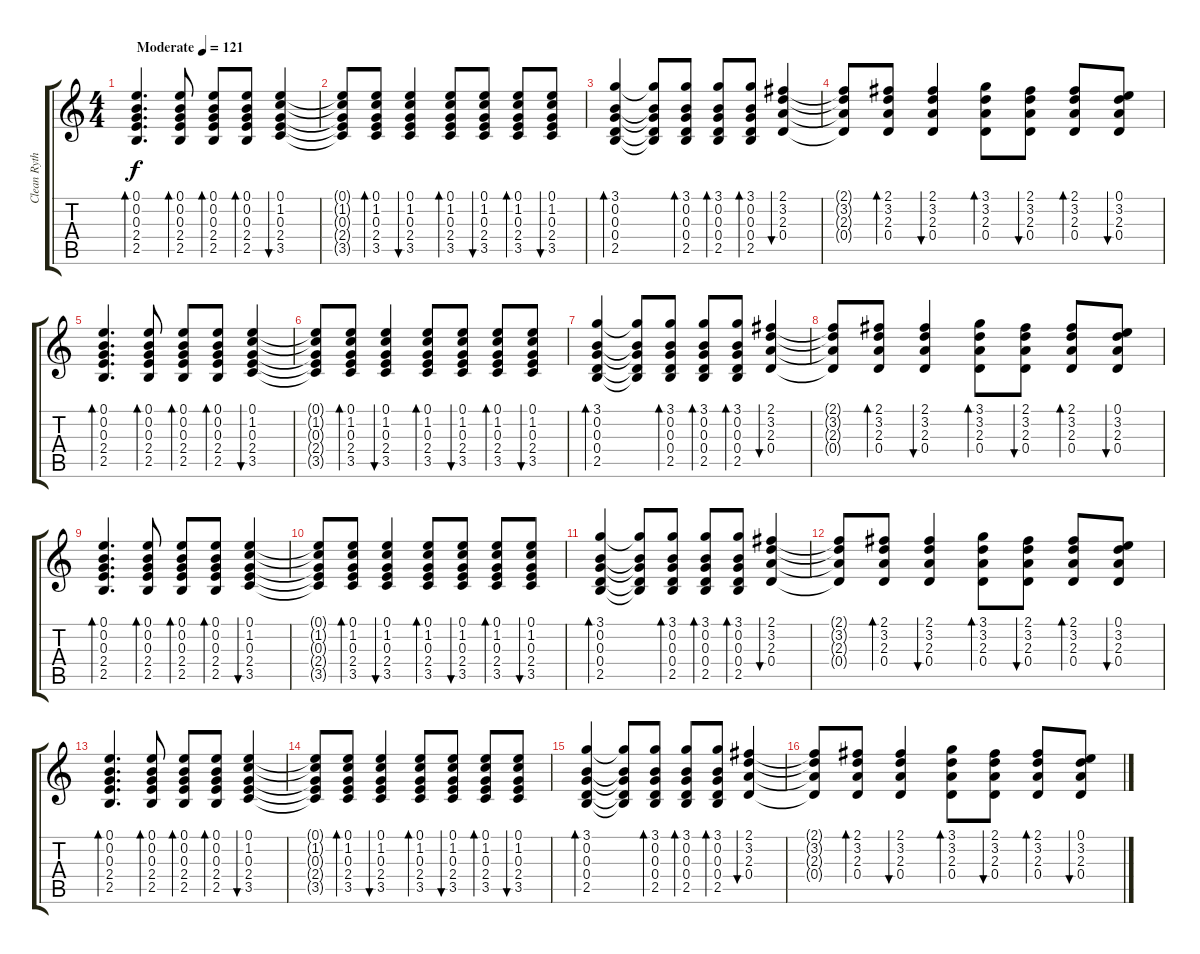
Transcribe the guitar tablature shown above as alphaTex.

\track ("Clean Rythm Guitar" "Clean Ryth") {instrument acousticguitarsteel}
\staff {score tabs}
\tuning (E4 B3 G3 D3 A2 E2) {hide}
\ts (4 4)
\tempo (121 "Moderate")
\clef g2
\ks c
(0.1 0.2 0.3 2.4 2.5).4{d bd 60 dy f instrument acousticguitarsteel} (0.1 0.2 0.3 2.4 2.5).8{bd 60} (0.1 0.2 0.3 2.4 2.5).8{bd 60} (0.1 0.2 0.3 2.4 2.5).8{bd 60} (0.1 1.2 0.3 2.4 3.5).4{bu 60} |
(0.1{t} 1.2{t} 0.3{t} 2.4{t} 3.5{t}).8 (0.1 1.2 0.3 2.4 3.5).8{bd 60} (0.1 1.2 0.3 2.4 3.5).4{bu 60} (0.1 1.2 0.3 2.4 3.5).8{bd 60} (0.1 1.2 0.3 2.4 3.5).8{bu 60} (0.1 1.2 0.3 2.4 3.5).8{bd 60} (0.1 1.2 0.3 2.4 3.5).8{bu 60} |
(3.1 0.2 0.3 0.4 2.5).4{bd 60} (3.1{t} 0.2{t} 0.3{t} 0.4{t} 2.5{t}).8 (3.1 0.2 0.3 0.4 2.5).8{bd 60} (3.1 0.2 0.3 0.4 2.5).8{bd 60} (3.1 0.2 0.3 0.4 2.5).8{bd 60} (2.1 3.2 2.3 0.4).4{bu 60} |
(2.1{t} 3.2{t} 2.3{t} 0.4{t}).8 (2.1 3.2 2.3 0.4).8{bd 60} (2.1 3.2 2.3 0.4).4{bu 60} (3.1 3.2 2.3 0.4).8{bd 60} (2.1 3.2 2.3 0.4).8{bu 60} (2.1 3.2 2.3 0.4).8{bd 60} (0.1 3.2 2.3 0.4).8{bu 60} |
(0.1 0.2 0.3 2.4 2.5).4{d bd 60} (0.1 0.2 0.3 2.4 2.5).8{bd 60} (0.1 0.2 0.3 2.4 2.5).8{bd 60} (0.1 0.2 0.3 2.4 2.5).8{bd 60} (0.1 1.2 0.3 2.4 3.5).4{bu 60} |
(0.1{t} 1.2{t} 0.3{t} 2.4{t} 3.5{t}).8 (0.1 1.2 0.3 2.4 3.5).8{bd 60} (0.1 1.2 0.3 2.4 3.5).4{bu 60} (0.1 1.2 0.3 2.4 3.5).8{bd 60} (0.1 1.2 0.3 2.4 3.5).8{bu 60} (0.1 1.2 0.3 2.4 3.5).8{bd 60} (0.1 1.2 0.3 2.4 3.5).8{bu 60} |
(3.1 0.2 0.3 0.4 2.5).4{bd 60} (3.1{t} 0.2{t} 0.3{t} 0.4{t} 2.5{t}).8 (3.1 0.2 0.3 0.4 2.5).8{bd 60} (3.1 0.2 0.3 0.4 2.5).8{bd 60} (3.1 0.2 0.3 0.4 2.5).8{bd 60} (2.1 3.2 2.3 0.4).4{bu 60} |
(2.1{t} 3.2{t} 2.3{t} 0.4{t}).8 (2.1 3.2 2.3 0.4).8{bd 60} (2.1 3.2 2.3 0.4).4{bu 60} (3.1 3.2 2.3 0.4).8{bd 60} (2.1 3.2 2.3 0.4).8{bu 60} (2.1 3.2 2.3 0.4).8{bd 60} (0.1 3.2 2.3 0.4).8{bu 60} |
(0.1 0.2 0.3 2.4 2.5).4{d bd 60} (0.1 0.2 0.3 2.4 2.5).8{bd 60} (0.1 0.2 0.3 2.4 2.5).8{bd 60} (0.1 0.2 0.3 2.4 2.5).8{bd 60} (0.1 1.2 0.3 2.4 3.5).4{bu 60} |
(0.1{t} 1.2{t} 0.3{t} 2.4{t} 3.5{t}).8 (0.1 1.2 0.3 2.4 3.5).8{bd 60} (0.1 1.2 0.3 2.4 3.5).4{bu 60} (0.1 1.2 0.3 2.4 3.5).8{bd 60} (0.1 1.2 0.3 2.4 3.5).8{bu 60} (0.1 1.2 0.3 2.4 3.5).8{bd 60} (0.1 1.2 0.3 2.4 3.5).8{bu 60} |
(3.1 0.2 0.3 0.4 2.5).4{bd 60} (3.1{t} 0.2{t} 0.3{t} 0.4{t} 2.5{t}).8 (3.1 0.2 0.3 0.4 2.5).8{bd 60} (3.1 0.2 0.3 0.4 2.5).8{bd 60} (3.1 0.2 0.3 0.4 2.5).8{bd 60} (2.1 3.2 2.3 0.4).4{bu 60} |
(2.1{t} 3.2{t} 2.3{t} 0.4{t}).8 (2.1 3.2 2.3 0.4).8{bd 60} (2.1 3.2 2.3 0.4).4{bu 60} (3.1 3.2 2.3 0.4).8{bd 60} (2.1 3.2 2.3 0.4).8{bu 60} (2.1 3.2 2.3 0.4).8{bd 60} (0.1 3.2 2.3 0.4).8{bu 60} |
(0.1 0.2 0.3 2.4 2.5).4{d bd 60} (0.1 0.2 0.3 2.4 2.5).8{bd 60} (0.1 0.2 0.3 2.4 2.5).8{bd 60} (0.1 0.2 0.3 2.4 2.5).8{bd 60} (0.1 1.2 0.3 2.4 3.5).4{bu 60} |
(0.1{t} 1.2{t} 0.3{t} 2.4{t} 3.5{t}).8 (0.1 1.2 0.3 2.4 3.5).8{bd 60} (0.1 1.2 0.3 2.4 3.5).4{bu 60} (0.1 1.2 0.3 2.4 3.5).8{bd 60} (0.1 1.2 0.3 2.4 3.5).8{bu 60} (0.1 1.2 0.3 2.4 3.5).8{bd 60} (0.1 1.2 0.3 2.4 3.5).8{bu 60} |
(3.1 0.2 0.3 0.4 2.5).4{bd 60} (3.1{t} 0.2{t} 0.3{t} 0.4{t} 2.5{t}).8 (3.1 0.2 0.3 0.4 2.5).8{bd 60} (3.1 0.2 0.3 0.4 2.5).8{bd 60} (3.1 0.2 0.3 0.4 2.5).8{bd 60} (2.1 3.2 2.3 0.4).4{bu 60} |
(2.1{t} 3.2{t} 2.3{t} 0.4{t}).8 (2.1 3.2 2.3 0.4).8{bd 60} (2.1 3.2 2.3 0.4).4{bu 60} (3.1 3.2 2.3 0.4).8{bd 60} (2.1 3.2 2.3 0.4).8{bu 60} (2.1 3.2 2.3 0.4).8{bd 60} (0.1 3.2 2.3 0.4).8{bu 60}
